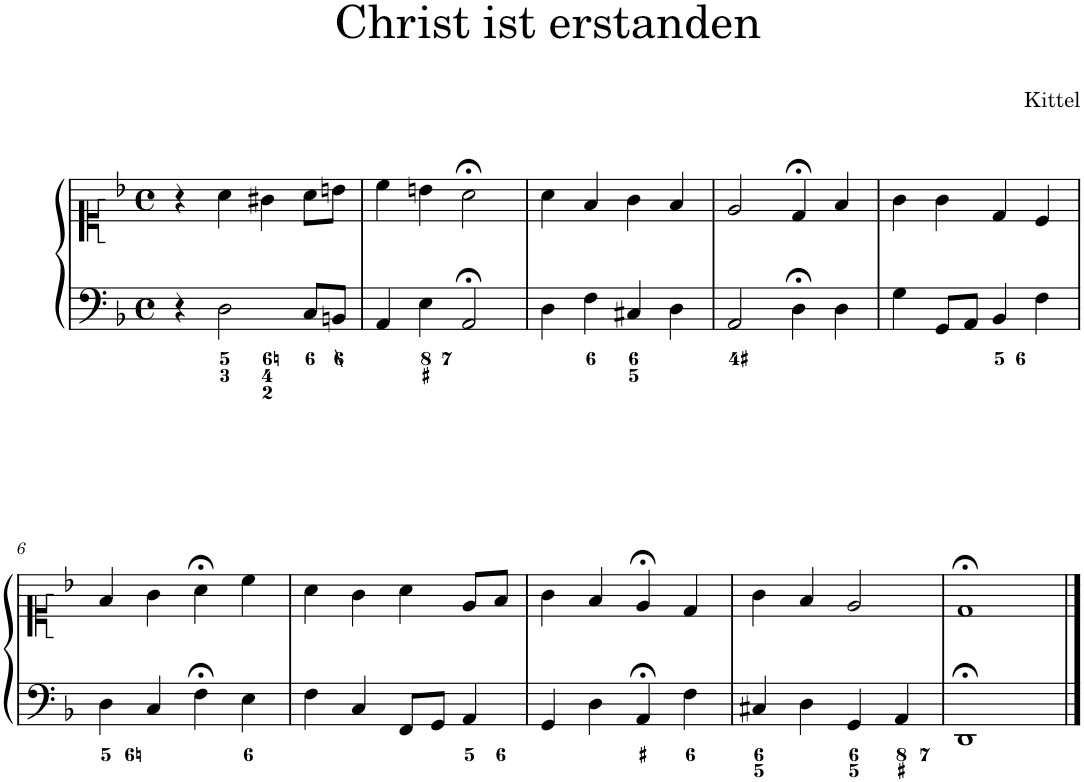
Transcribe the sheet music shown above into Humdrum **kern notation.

**kern	**kern
*part1	*part1
*staff2	*staff1
*I"Piano	*
*I'Pno.	*
*clefF4	*clefC1
*k[b-]	*k[b-]
*M4/4	*M4/4
*met(c)	*met(c)
=1	=1
4r	4r
2D\	4a\
.	4g#X\
8C/L	8a\L
8BBn/J	8bn\J
=2	=2
4AA/	4cc\
4E\	4bn\
2AA;</	2a;<\
=3	=3
4D\	4a\
4F\	4f/
4C#X/	4g\
4D\	4f/
=4	=4
2AA/	2e/
4D;<\	4d;</
4D\	4f/
=5	=5
4G\	4g\
8GG/L	4g\
8AA/J	.
4BB-/	4d/
4F\	4c/
!!LO:LB:g=z
=6	=6
4D\	4f/
4C/	4g\
4F;<\	4a;<\
4E\	4cc\
=7	=7
4F\	4a\
4C/	4g\
8FF/L	4a\
8GG/J	.
4AA/	8e/L
.	8f/J
=8	=8
4GG/	4g\
4D\	4f/
4AA;</	4e;</
4F\	4d/
=9	=9
4C#X/	4g\
4D\	4f/
4GG/	2e/
4AA/	.
=10	=10
1DD;<	1d;<
==	==
*-	*-
